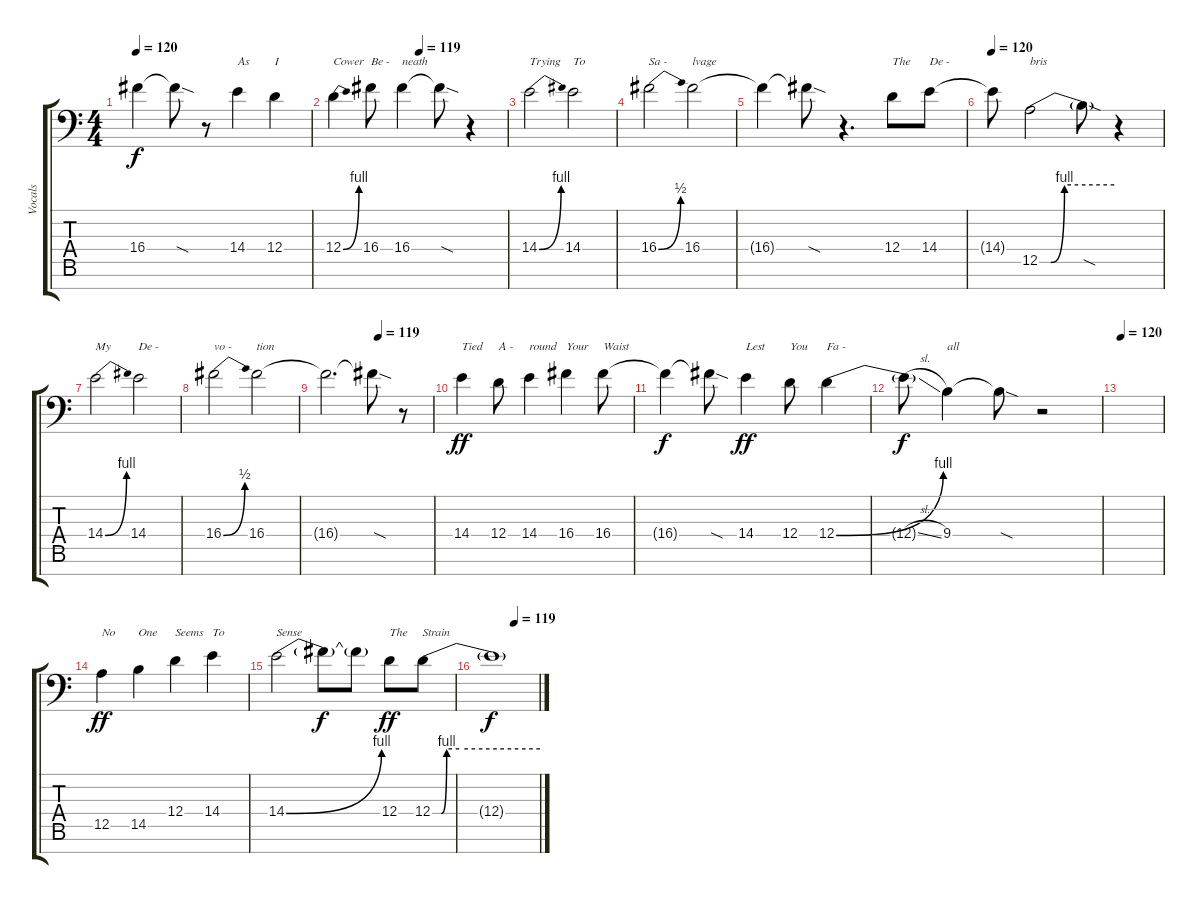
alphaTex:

\track ("Vocals" "Vocals") {instrument bassoon}
\staff {score tabs}
\tuning (D4 A3 E3 D3 A2 E2 A1) {hide}
\ts (4 4)
\tempo 120
\clef f4
\ks c
16.4{t}.4{dy f} 16.4{sod t}.8 r.8 14.4.4{txt "As"} 12.4.4{txt "I"} |
\tempo (119 0.5)
12.4{be (bend 0 0 60 4)}.4{txt "Cower"} 16.4.8{txt "Be - "} 16.4.4{txt "neath"} 16.4{sod t}.8 r.4 |
14.4{be (bend 0 0 60 4)}.2{txt "Trying"} 14.4.2{txt "To"} |
16.4{be (bend 0 0 60 2)}.2{txt "Sa - "} 16.4.2{txt "lvage"} |
16.4{t}.4 16.4{sod t}.8 r.4{d} 12.4.8{txt "The"} 14.4.8{txt "De - "} |
\tempo 120
14.4{t}.8 12.5{be (custom 0 0 9 0 20 4 60 4)}.2{txt "bris"} 12.5{sod t}.8 r.4 |
14.4{be (bend 0 0 60 4)}.2{txt "My"} 14.4.2{txt "De - "} |
16.4{be (bend 0 0 60 2)}.2{txt "vo - "} 16.4.2{txt "tion"} |
\tempo (119 0.5)
16.4{t}.2{d} 16.4{sod t}.8 r.8 |
14.4.4{txt "Tied" dy ff} 12.4.8{txt "A - "} 14.4.4{txt "round"} 16.4.4{txt "Your "} 16.4.8{txt "Waist"} |
16.4{t}.4{dy f} 16.4{sod t}.8 14.4.4{txt "Lest" dy ff} 12.4.8{txt "You"} 12.4{be (bend 0 0 60 4)}.4{txt "Fa - "} |
12.4{sl t}.8{dy f} 9.4.4{txt "all"} 9.4{sod t}.8 r.2 |
\tempo 120
|
12.5.4{txt "No" dy ff} 14.5.4{txt "One"} 12.4.4{txt "Seems"} 14.4.4{txt "To"} |
14.4{be (bend 0 0 60 4)}.2{txt "Sense"} 14.4{t}.8{dy f} 14.4{t}.8 12.4.8{txt "The" dy ff} 12.4{be (custom 0 0 5 0 8 4 15 4 60 4)}.8{txt "Strain"} |
\tempo (119 0.5)
12.4{t}.1{dy f}
